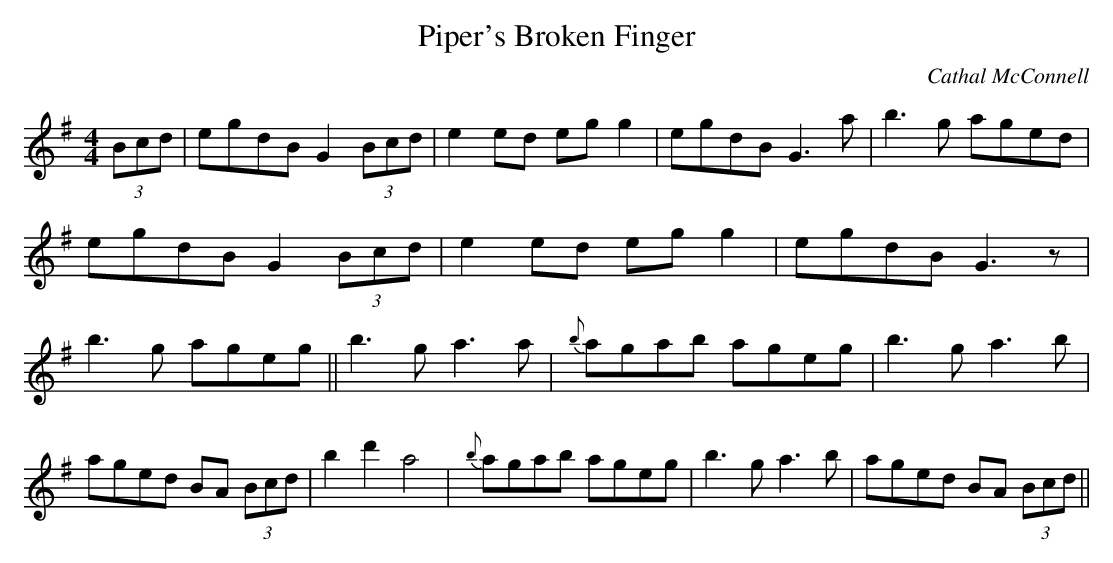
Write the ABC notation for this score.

X:1
T:Piper's Broken Finger
C:Cathal McConnell
M:4/4
L:1/8
K:G
(3Bcd|egdB G2(3Bcd|e2ed egg2|egdB G3a|b3g aged|\
egdB G2(3Bcd|e2ed egg2|egdB G3z|b3g ageg||\
b3g a3a|{b}agab ageg|b3g a3b|aged BA (3Bcd|\
b2d'2 a4|{b}agab ageg|b3g a3b|aged BA (3Bcd||
